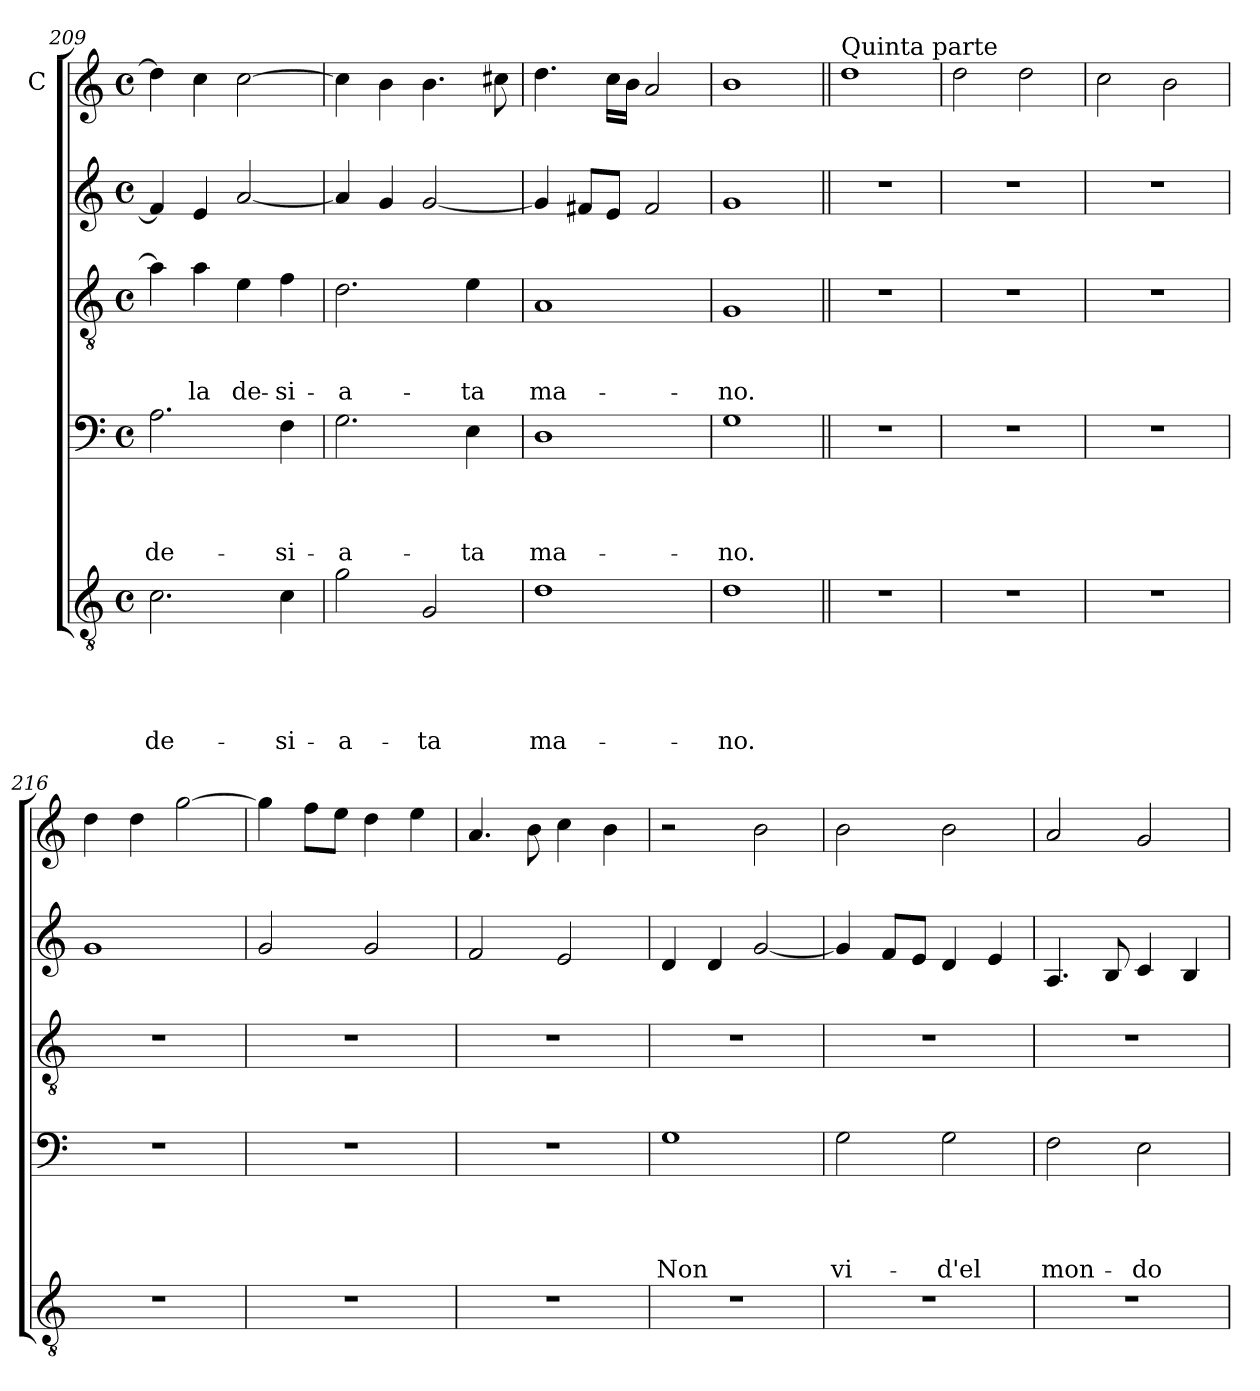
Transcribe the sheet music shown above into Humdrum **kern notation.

**kern	**text	**text	**text	**text	**text	**kern	**text	**text	**text	**text	**kern	**text	**text	**text	**kern	**kern
*part5	*part5	*part5	*part5	*part5	*part5	*part4	*part4	*part4	*part4	*part4	*part3	*part3	*part3	*part3	*part2	*part1
*staff5	*staff5	*staff5	*staff5	*staff5	*staff5	*staff4	*staff4	*staff4	*staff4	*staff4	*staff3	*staff3	*staff3	*staff3	*staff2	*staff1
*	*	*	*	*	*	*	*	*	*	*	*	*	*	*	*	*I"C
*clefGv2	*	*	*	*	*	*clefF4	*	*	*	*	*clefGv2	*	*	*	*clefG2	*clefG2
*k[]	*	*	*	*	*	*k[]	*	*	*	*	*k[]	*	*	*	*k[]	*k[]
*C:	*	*	*	*	*	*C:	*	*	*	*	*C:	*	*	*	*C:	*C:
*M4/4	*	*	*	*	*	*M4/4	*	*	*	*	*M4/4	*	*	*	*M4/4	*M4/4
*met(c)	*	*	*	*	*	*met(c)	*	*	*	*	*met(c)	*	*	*	*met(c)	*met(c)
=209	=209	=209	=209	=209	=209	=209	=209	=209	=209	=209	=209	=209	=209	=209	=209	=209
!	!	!	!	!	!LO:LY:b	!	!	!	!	!LO:LY:b	!	!	!	!	!	!
2.c\	.	.	.	.	de-	2.A\	.	.	.	de-	4a\]	.	.	.	4f/]	4dd\]
!	!	!	!	!	!	!	!	!	!	!	!	!	!	!LO:LY:b	!	!
.	.	.	.	.	.	.	.	.	.	.	4a\	.	.	la	4e/	4cc\
!	!	!	!	!	!	!	!	!	!	!	!	!	!	!LO:LY:b	!	!
.	.	.	.	.	.	.	.	.	.	.	4e\	.	.	de-	[<2a/	[>2cc\
!	!	!	!	!	!LO:LY:b	!	!	!	!	!LO:LY:b	!	!	!	!LO:LY:b	!	!
4c\	.	.	.	.	-si-	4F\	.	.	.	-si-	4f\	.	.	-si-	.	.
=210	=210	=210	=210	=210	=210	=210	=210	=210	=210	=210	=210	=210	=210	=210	=210	=210
!	!	!	!	!	!LO:LY:b	!	!	!	!	!LO:LY:b	!	!	!	!LO:LY:b	!	!
2g\	.	.	.	.	-a-	2.G\	.	.	.	-a-	2.d\	.	.	-a-	4a/]	4cc\]
.	.	.	.	.	.	.	.	.	.	.	.	.	.	.	4g/	4b\
!	!	!	!	!	!LO:LY:b	!	!	!	!	!	!	!	!	!	!	!
2G/	.	.	.	.	-ta	.	.	.	.	.	.	.	.	.	[<2g/	4.b\
!	!	!	!	!	!	!	!	!	!	!LO:LY:b	!	!	!	!LO:LY:b	!	!
.	.	.	.	.	.	4E\	.	.	.	-ta	4e\	.	.	-ta	.	.
.	.	.	.	.	.	.	.	.	.	.	.	.	.	.	.	8cc#X\
=211	=211	=211	=211	=211	=211	=211	=211	=211	=211	=211	=211	=211	=211	=211	=211	=211
!	!	!	!	!	!LO:LY:b	!	!	!	!	!LO:LY:b	!	!	!	!LO:LY:b	!	!
1d	.	.	.	.	ma-	1D	.	.	.	ma-	1A	.	.	ma-	4g/]	4.dd\
.	.	.	.	.	.	.	.	.	.	.	.	.	.	.	8f#X/L	.
.	.	.	.	.	.	.	.	.	.	.	.	.	.	.	8e/J	16cc\LL
.	.	.	.	.	.	.	.	.	.	.	.	.	.	.	.	16b\JJ
.	.	.	.	.	.	.	.	.	.	.	.	.	.	.	2f#/	2a/
=212	=212	=212	=212	=212	=212	=212	=212	=212	=212	=212	=212	=212	=212	=212	=212	=212
!	!	!	!	!	!LO:LY:b	!	!	!	!	!LO:LY:b	!	!	!	!LO:LY:b	!	!
1d	.	.	.	.	-no.	1G	.	.	.	-no.	1G	.	.	-no.	1g	1b
!!LO:LB:g=z
=213||	=213||	=213||	=213||	=213||	=213||	=213||	=213||	=213||	=213||	=213||	=213||	=213||	=213||	=213||	=213||	=213||
!	!	!	!	!	!	!	!	!	!	!	!	!	!	!	!	!LO:TX:a:t=Quinta parte
1r	.	.	.	.	.	1r	.	.	.	.	1r	.	.	.	1r	1dd
=214	=214	=214	=214	=214	=214	=214	=214	=214	=214	=214	=214	=214	=214	=214	=214	=214
1r	.	.	.	.	.	1r	.	.	.	.	1r	.	.	.	1r	2dd\
.	.	.	.	.	.	.	.	.	.	.	.	.	.	.	.	2dd\
=215	=215	=215	=215	=215	=215	=215	=215	=215	=215	=215	=215	=215	=215	=215	=215	=215
1r	.	.	.	.	.	1r	.	.	.	.	1r	.	.	.	1r	2cc\
.	.	.	.	.	.	.	.	.	.	.	.	.	.	.	.	2b\
=216	=216	=216	=216	=216	=216	=216	=216	=216	=216	=216	=216	=216	=216	=216	=216	=216
1r	.	.	.	.	.	1r	.	.	.	.	1r	.	.	.	1g	4dd\
.	.	.	.	.	.	.	.	.	.	.	.	.	.	.	.	4dd\
.	.	.	.	.	.	.	.	.	.	.	.	.	.	.	.	[>2gg\
=217	=217	=217	=217	=217	=217	=217	=217	=217	=217	=217	=217	=217	=217	=217	=217	=217
1r	.	.	.	.	.	1r	.	.	.	.	1r	.	.	.	2g/	4gg\]
.	.	.	.	.	.	.	.	.	.	.	.	.	.	.	.	8ff\L
.	.	.	.	.	.	.	.	.	.	.	.	.	.	.	.	8ee\J
.	.	.	.	.	.	.	.	.	.	.	.	.	.	.	2g/	4dd\
.	.	.	.	.	.	.	.	.	.	.	.	.	.	.	.	4ee\
=218	=218	=218	=218	=218	=218	=218	=218	=218	=218	=218	=218	=218	=218	=218	=218	=218
1r	.	.	.	.	.	1r	.	.	.	.	1r	.	.	.	2f/	4.a/
.	.	.	.	.	.	.	.	.	.	.	.	.	.	.	.	8b\
.	.	.	.	.	.	.	.	.	.	.	.	.	.	.	2e/	4cc\
.	.	.	.	.	.	.	.	.	.	.	.	.	.	.	.	4b\
=219	=219	=219	=219	=219	=219	=219	=219	=219	=219	=219	=219	=219	=219	=219	=219	=219
!	!	!	!	!	!	!	!	!	!	!LO:LY:b	!	!	!	!	!	!
1r	.	.	.	.	.	1G	.	.	.	Non	1r	.	.	.	4d/	2r
.	.	.	.	.	.	.	.	.	.	.	.	.	.	.	4d/	.
.	.	.	.	.	.	.	.	.	.	.	.	.	.	.	[<2g/	2b\
!!LO:PB:g=z
=220	=220	=220	=220	=220	=220	=220	=220	=220	=220	=220	=220	=220	=220	=220	=220	=220
!	!	!	!	!	!	!	!	!	!	!LO:LY:b	!	!	!	!	!	!
1r	.	.	.	.	.	2G\	.	.	.	vi-	1r	.	.	.	4g/]	2b\
.	.	.	.	.	.	.	.	.	.	.	.	.	.	.	8f/L	.
.	.	.	.	.	.	.	.	.	.	.	.	.	.	.	8e/J	.
!	!	!	!	!	!	!	!	!	!	!LO:LY:b	!	!	!	!	!	!
.	.	.	.	.	.	2G\	.	.	.	-d'el	.	.	.	.	4d/	2b\
.	.	.	.	.	.	.	.	.	.	.	.	.	.	.	4e/	.
=221	=221	=221	=221	=221	=221	=221	=221	=221	=221	=221	=221	=221	=221	=221	=221	=221
!	!	!	!	!	!	!	!	!	!	!LO:LY:b	!	!	!	!	!	!
1r	.	.	.	.	.	2F\	.	.	.	mon-	1r	.	.	.	4.A/	2a/
.	.	.	.	.	.	.	.	.	.	.	.	.	.	.	8B/	.
!	!	!	!	!	!	!	!	!	!	!LO:LY:b	!	!	!	!	!	!
.	.	.	.	.	.	2E\	.	.	.	-do	.	.	.	.	4c/	2g/
.	.	.	.	.	.	.	.	.	.	.	.	.	.	.	4B/	.
=	=	=	=	=	=	=	=	=	=	=	=	=	=	=	=	=
*-	*-	*-	*-	*-	*-	*-	*-	*-	*-	*-	*-	*-	*-	*-	*-	*-
